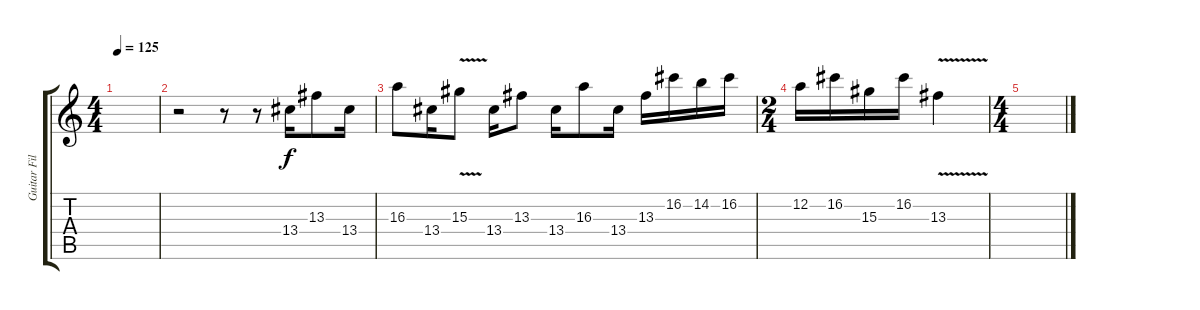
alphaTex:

\track ("Guitar Fills" "Guitar Fil") {instrument distortionguitar}
\staff {score tabs}
\tuning (D4 A3 F3 C3 G2 D2) {hide}
\ts (4 4)
\tempo 125
\clef g2
\ks c
|
r.2 r.8 r.8 13.4.16 13.3.8 13.4.16 |
16.3.8 13.4.16 15.3{v}.8 13.4.16 13.3.8 13.4.16 16.3.8 13.4.16 13.3.16 16.2.16 14.2.16 16.2.16 |
\ts (2 4)
12.2.16 16.2.16 15.3.16 16.2.16 13.3{v}.4 |
\ts (4 4)
